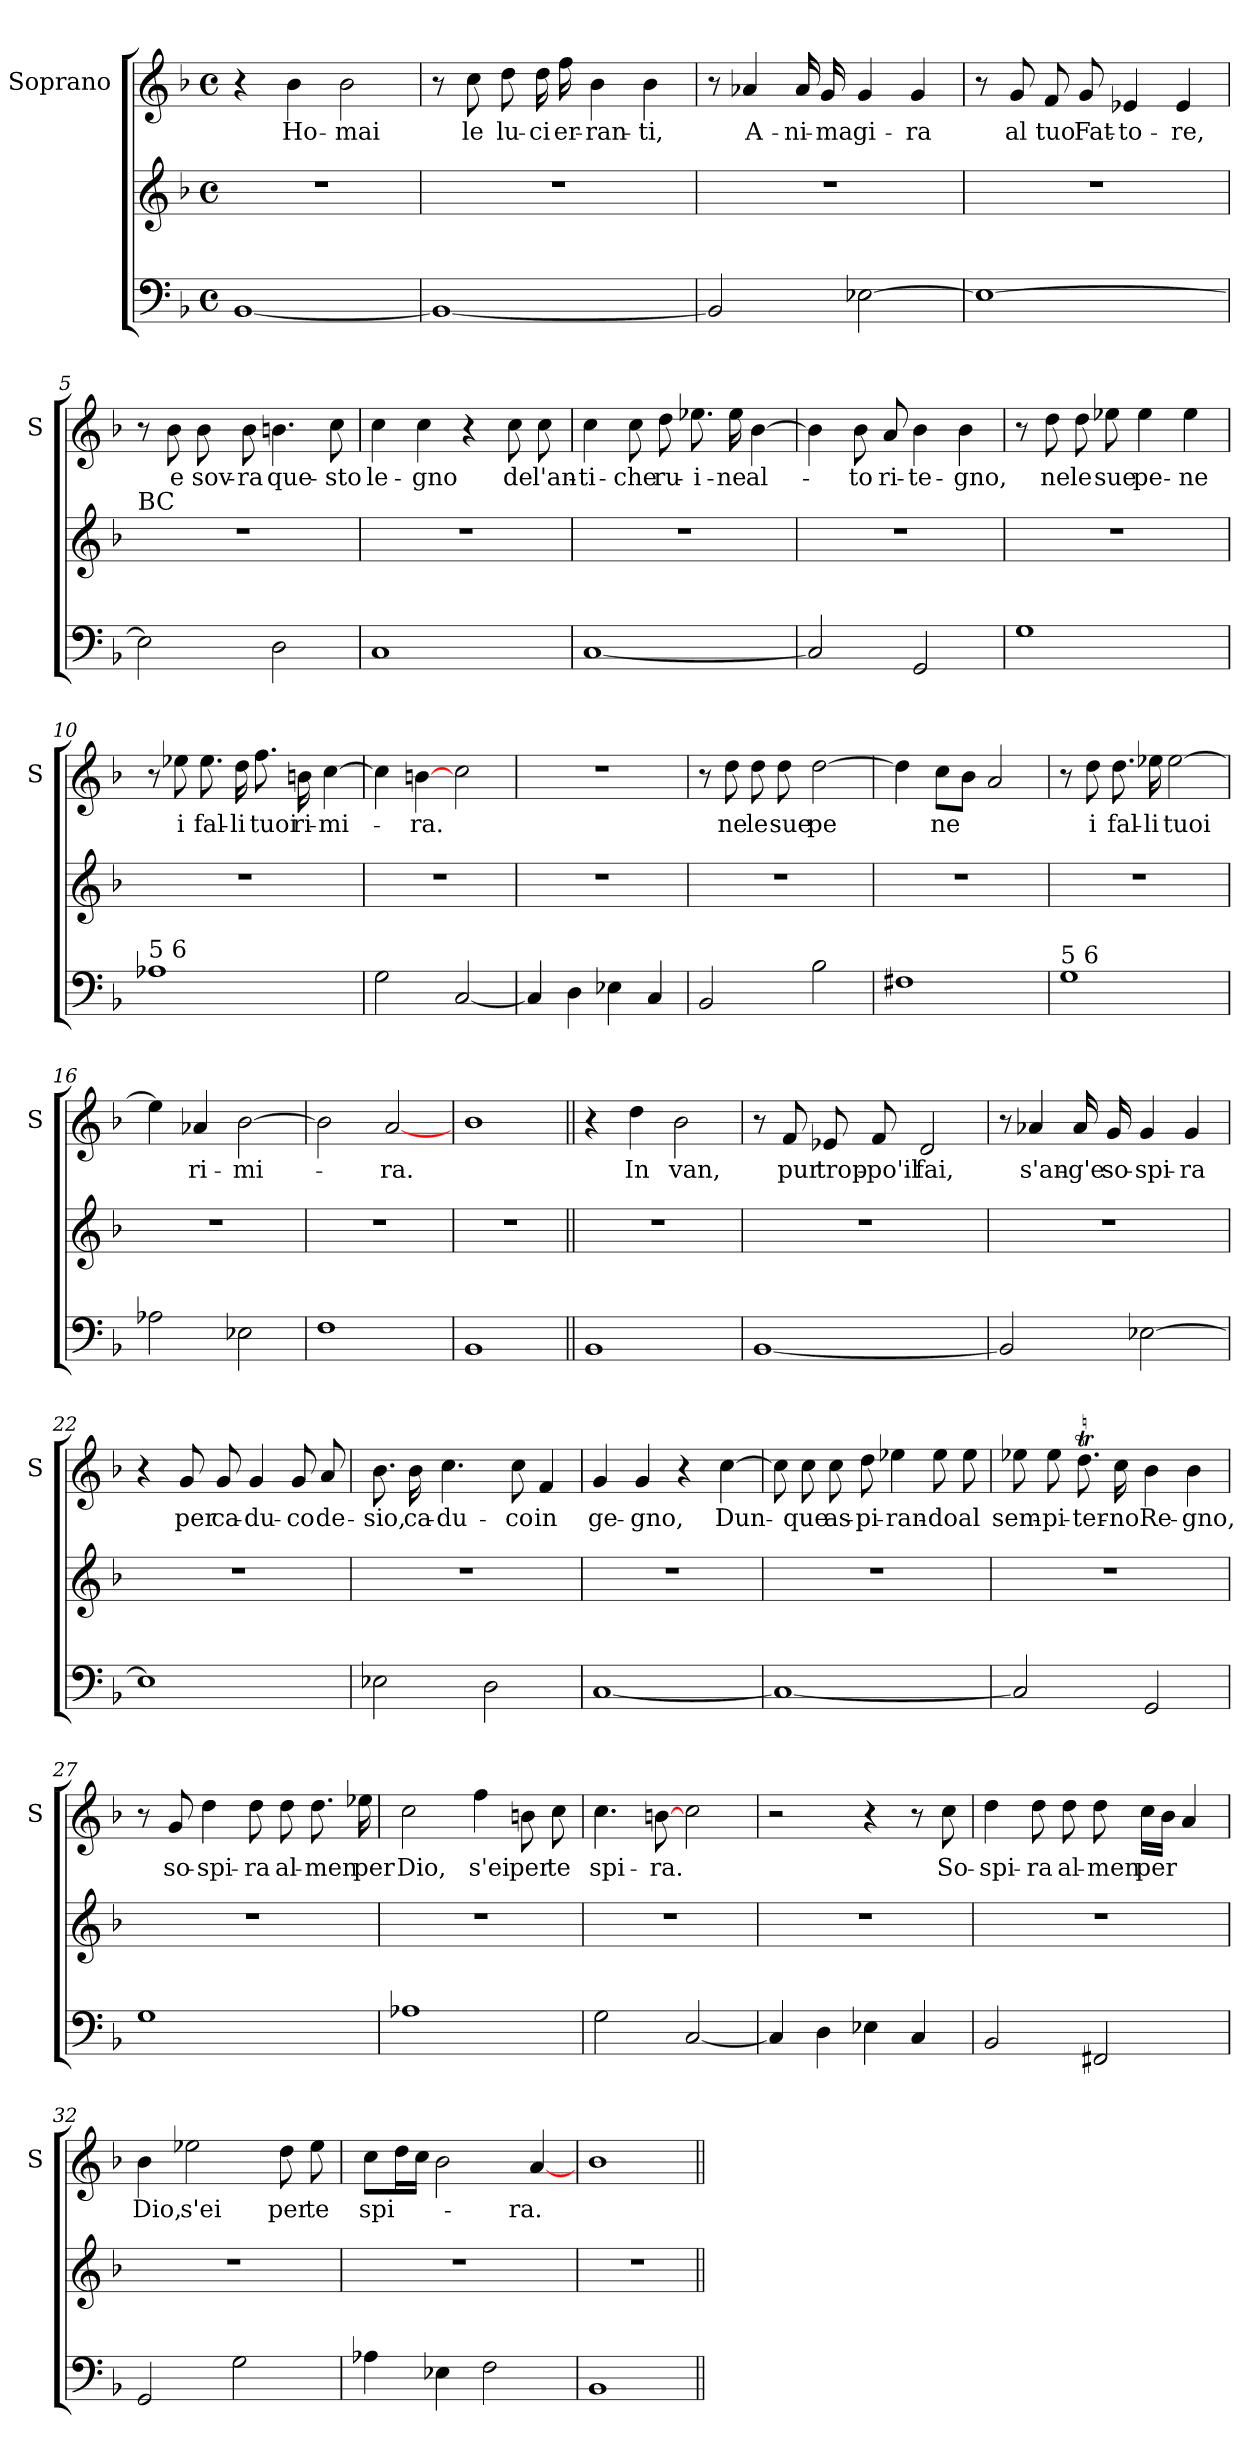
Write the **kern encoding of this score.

**kern	**kern	**kern	**text
*part2	*part2	*part1	*part1
*staff3	*staff2	*staff1	*staff1
*	*	*I"Soprano	*
*	*	*I'S	*
*clefF4	*clefG2	*clefG2	*
*k[b-]	*k[b-]	*k[b-]	*
*F:	*F:	*F:	*
*M4/4	*M4/4	*M4/4	*
*met(c)	*met(c)	*met(c)	*
=1	=1	=1	=1
[1BB-	1r	4r	.
!	!	!	!LO:LY:b
.	.	4b-\	Ho-
!	!	!	!LO:LY:b
.	.	2b-\	-mai
=2	=2	=2	=2
1BB-_	1r	8r	.
!	!	!	!LO:LY:b
.	.	8cc\	le
!	!	!	!LO:LY:b
.	.	8dd\	lu-
!	!	!	!LO:LY:b
.	.	16dd\	-ci
!	!	!	!LO:LY:b
.	.	16ff\	er-
!	!	!	!LO:LY:b
.	.	4b-\	-ran-
!	!	!	!LO:LY:b
.	.	4b-\	-ti,
=3	=3	=3	=3
2BB-/]	1r	8r	.
!	!	!	!LO:LY:b
.	.	4a-X/	A-
!	!	!	!LO:LY:b
.	.	16a-/	-ni-
!	!	!	!LO:LY:b
.	.	16g/	-ma
!	!	!	!LO:LY:b
[2E-X\	.	4g/	gi-
!	!	!	!LO:LY:b
.	.	4g/	-ra
=4	=4	=4	=4
1E-_	1r	8r	.
!	!	!	!LO:LY:b
.	.	8g/	al
!	!	!	!LO:LY:b
.	.	8f/	tuo
!	!	!	!LO:LY:b
.	.	8g/	Fat-
!	!	!	!LO:LY:b
.	.	4e-X/	-to-
!	!	!	!LO:LY:b
.	.	4e-/	-re,
!!LO:LB:g=z
=5	=5	=5	=5
!	!LO:TX:a:t=BC	!	!
2E-\]	1r	8r	.
!	!	!	!LO:LY:b
.	.	8b-\	e
!	!	!	!LO:LY:b
.	.	8b-\	sov-
!	!	!	!LO:LY:b
.	.	8b-\	-ra
!	!	!	!LO:LY:b
2D\	.	4.bn\	que-
!	!	!	!LO:LY:b
.	.	8cc\	-sto
=6	=6	=6	=6
!	!	!	!LO:LY:b
1C	1r	4cc\	le-
!	!	!	!LO:LY:b
.	.	4cc\	-gno
.	.	4r	.
!	!	!	!LO:LY:b
.	.	8cc\	de
!	!	!	!LO:LY:b
.	.	8cc\	l'an-
=7	=7	=7	=7
!	!	!	!LO:LY:b
[1C	1r	4cc\	-ti-
!	!	!	!LO:LY:b
.	.	8cc\	-che
!	!	!	!LO:LY:b
.	.	8dd\	ru-
!	!	!	!LO:LY:b
.	.	8.ee-X\	-i-
!	!	!	!LO:LY:b
.	.	16ee-\	-ne
!	!	!	!LO:LY:b
.	.	[4b-\	al-
=8	=8	=8	=8
2C/]	1r	4b-\]	.
!	!	!	!LO:LY:b
.	.	8b-\	-to
!	!	!	!LO:LY:b
.	.	8a/	ri-
!	!	!	!LO:LY:b
2GG/	.	4b-\	-te-
!	!	!	!LO:LY:b
.	.	4b-\	-gno,
!!LO:LB:g=z
=9	=9	=9	=9
1G	1r	8r	.
!	!	!	!LO:LY:b
.	.	8dd\	ne
!	!	!	!LO:LY:b
.	.	8dd\	le
!	!	!	!LO:LY:b
.	.	8ee-X\	sue
!	!	!	!LO:LY:b
.	.	4ee-\	pe-
!	!	!	!LO:LY:b
.	.	4ee-\	-ne
=10	=10	=10	=10
!LO:TX:a:t=5 6	!	!	!
1A-X	1r	8r	.
!	!	!	!LO:LY:b
.	.	8ee-X\	i
!	!	!	!LO:LY:b
.	.	8.ee-\	fal-
!	!	!	!LO:LY:b
.	.	16dd\	-li
!	!	!	!LO:LY:b
.	.	8.ff\	tuoi
!	!	!	!LO:LY:b
.	.	16bn\	ri-
!	!	!	!LO:LY:b
.	.	[4cc\	-mi-
=11	=11	=11	=11
2G\	1r	4cc\]	.
!	!	!	!LO:LY:b
.	.	[4bn\	-ra.
[2C/	.	2cc\	.
=12	=12	=12	=12
4C/]	1r	1r	.
4D\	.	.	.
4E-X\	.	.	.
4C/	.	.	.
!!LO:LB:g=z
=13	=13	=13	=13
2BB-/	1r	8r	.
!	!	!	!LO:LY:b
.	.	8dd\	ne
!	!	!	!LO:LY:b
.	.	8dd\	le
!	!	!	!LO:LY:b
.	.	8dd\	sue
!	!	!	!LO:LY:b
2B-\	.	[2dd\	pe
=14	=14	=14	=14
1F#X	1r	4dd\]	.
!	!	!	!LO:LY:b
.	.	8cc\L	ne
.	.	8b-\J	.
.	.	2a/	.
=15	=15	=15	=15
!LO:TX:a:t=5 6	!	!	!
1G	1r	8r	.
!	!	!	!LO:LY:b
.	.	8dd\	i
!	!	!	!LO:LY:b
.	.	8.dd\	fal-
!	!	!	!LO:LY:b
.	.	16ee-X\	-li
!	!	!	!LO:LY:b
.	.	[2ee-\	tuoi
=16	=16	=16	=16
2A-X\	1r	4ee-\]	.
!	!	!	!LO:LY:b
.	.	4a-X/	ri-
!	!	!	!LO:LY:b
2E-X\	.	[2b-\	-mi-
!!LO:PB:g=z
=17	=17	=17	=17
1F	1r	2b-\]	.
!	!	!	!LO:LY:b
.	.	[2a/	-ra.
=18	=18	=18	=18
1BB-	1r	1b-	.
=19||	=19||	=19||	=19||
1BB-	1r	4r	.
!	!	!	!LO:LY:b
.	.	4dd\	In
!	!	!	!LO:LY:b
.	.	2b-\	van,
=20	=20	=20	=20
[1BB-	1r	8r	.
!	!	!	!LO:LY:b
.	.	8f/	pur
!	!	!	!LO:LY:b
.	.	8e-X/	trop-
!	!	!	!LO:LY:b
.	.	8f/	-po'il
!	!	!	!LO:LY:b
.	.	2d/	fai,
=21	=21	=21	=21
2BB-/]	1r	8r	.
!	!	!	!LO:LY:b
.	.	4a-X/	s'an-
!	!	!	!LO:LY:b
.	.	16a-/	-g'e
!	!	!	!LO:LY:b
.	.	16g/	so-
!	!	!	!LO:LY:b
[2E-X\	.	4g/	-spi-
!	!	!	!LO:LY:b
.	.	4g/	-ra
!!LO:LB:g=z
=22	=22	=22	=22
1E-]	1r	4r	.
!	!	!	!LO:LY:b
.	.	8g/	per
!	!	!	!LO:LY:b
.	.	8g/	ca-
!	!	!	!LO:LY:b
.	.	4g/	-du-
!	!	!	!LO:LY:b
.	.	8g/	-co
!	!	!	!LO:LY:b
.	.	8a/	de-
=23	=23	=23	=23
!	!	!	!LO:LY:b
2E-X\	1r	8.b-\	-sio,
!	!	!	!LO:LY:b
.	.	16b-\	ca-
!	!	!	!LO:LY:b
.	.	4.cc\	-du-
2D\	.	.	.
!	!	!	!LO:LY:b
.	.	8cc\	-co
!	!	!	!LO:LY:b
.	.	4f/	in
=24	=24	=24	=24
!	!	!	!LO:LY:b
[1C	1r	4g/	ge-
!	!	!	!LO:LY:b
.	.	4g/	-gno,
.	.	4r	.
!	!	!	!LO:LY:b
.	.	[4cc\	Dun-
=25	=25	=25	=25
1C_	1r	8cc\]	.
!	!	!	!LO:LY:b
.	.	8cc\	-que
!	!	!	!LO:LY:b
.	.	8cc\	as-
!	!	!	!LO:LY:b
.	.	8dd\	-pi-
!	!	!	!LO:LY:b
.	.	4ee-X\	-ran-
!	!	!	!LO:LY:b
.	.	8ee-\	-do
!	!	!	!LO:LY:b
.	.	8ee-\	al
!!LO:LB:g=z
=26	=26	=26	=26
!	!	!	!LO:LY:b
2C/]	1r	8ee-X\	sem-
!	!	!	!LO:LY:b
.	.	8ee-\	-pi-
!	!	!	!LO:LY:b
.	.	8.ddT\	-ter-
!	!	!	!LO:LY:b
.	.	16cc\	-no
!	!	!	!LO:LY:b
2GG/	.	4b-\	Re-
!	!	!	!LO:LY:b
.	.	4b-\	-gno,
=27	=27	=27	=27
1G	1r	8r	.
!	!	!	!LO:LY:b
.	.	8g/	so-
!	!	!	!LO:LY:b
.	.	4dd\	-spi-
!	!	!	!LO:LY:b
.	.	8dd\	-ra
!	!	!	!LO:LY:b
.	.	8dd\	al-
!	!	!	!LO:LY:b
.	.	8.dd\	-men
!	!	!	!LO:LY:b
.	.	16ee-X\	per
=28	=28	=28	=28
!	!	!	!LO:LY:b
1A-X	1r	2cc\	Dio,
!	!	!	!LO:LY:b
.	.	4ff\	s'ei
!	!	!	!LO:LY:b
.	.	8bn\	per
!	!	!	!LO:LY:b
.	.	8cc\	te
=29	=29	=29	=29
!	!	!	!LO:LY:b
2G\	1r	4.cc\	spi-
!	!	!	!LO:LY:b
.	.	[8bn\	-ra.
[2C/	.	2cc\	.
!!LO:LB:g=z
=30	=30	=30	=30
4C/]	1r	2r	.
4D\	.	.	.
4E-X\	.	4r	.
4C/	.	8r	.
!	!	!	!LO:LY:b
.	.	8cc\	So-
=31	=31	=31	=31
!	!	!	!LO:LY:b
2BB-/	1r	4dd\	-spi-
!	!	!	!LO:LY:b
.	.	8dd\	-ra
!	!	!	!LO:LY:b
.	.	8dd\	al-
!	!	!	!LO:LY:b
2FF#X/	.	8dd\	-men
!	!	!	!LO:LY:b
.	.	16cc\LL	per
.	.	16b-\JJ	.
.	.	4a/	.
=32	=32	=32	=32
!	!	!	!LO:LY:b
2GG/	1r	4b-\	Dio,
!	!	!	!LO:LY:b
.	.	2ee-X\	s'ei
2G\	.	.	.
!	!	!	!LO:LY:b
.	.	8dd\	per
!	!	!	!LO:LY:b
.	.	8ee-\	te
=33	=33	=33	=33
!	!	!	!LO:LY:b
4A-X\	1r	8cc\L	spi-
.	.	16dd\L	.
.	.	16cc\JJ	.
4E-X\	.	2b-\	.
2F\	.	.	.
!	!	!	!LO:LY:b
.	.	[4a/	-ra.
=34	=34	=34	=34
1BB-	1r	1b-	.
=||	=||	=||	=||
*-	*-	*-	*-
